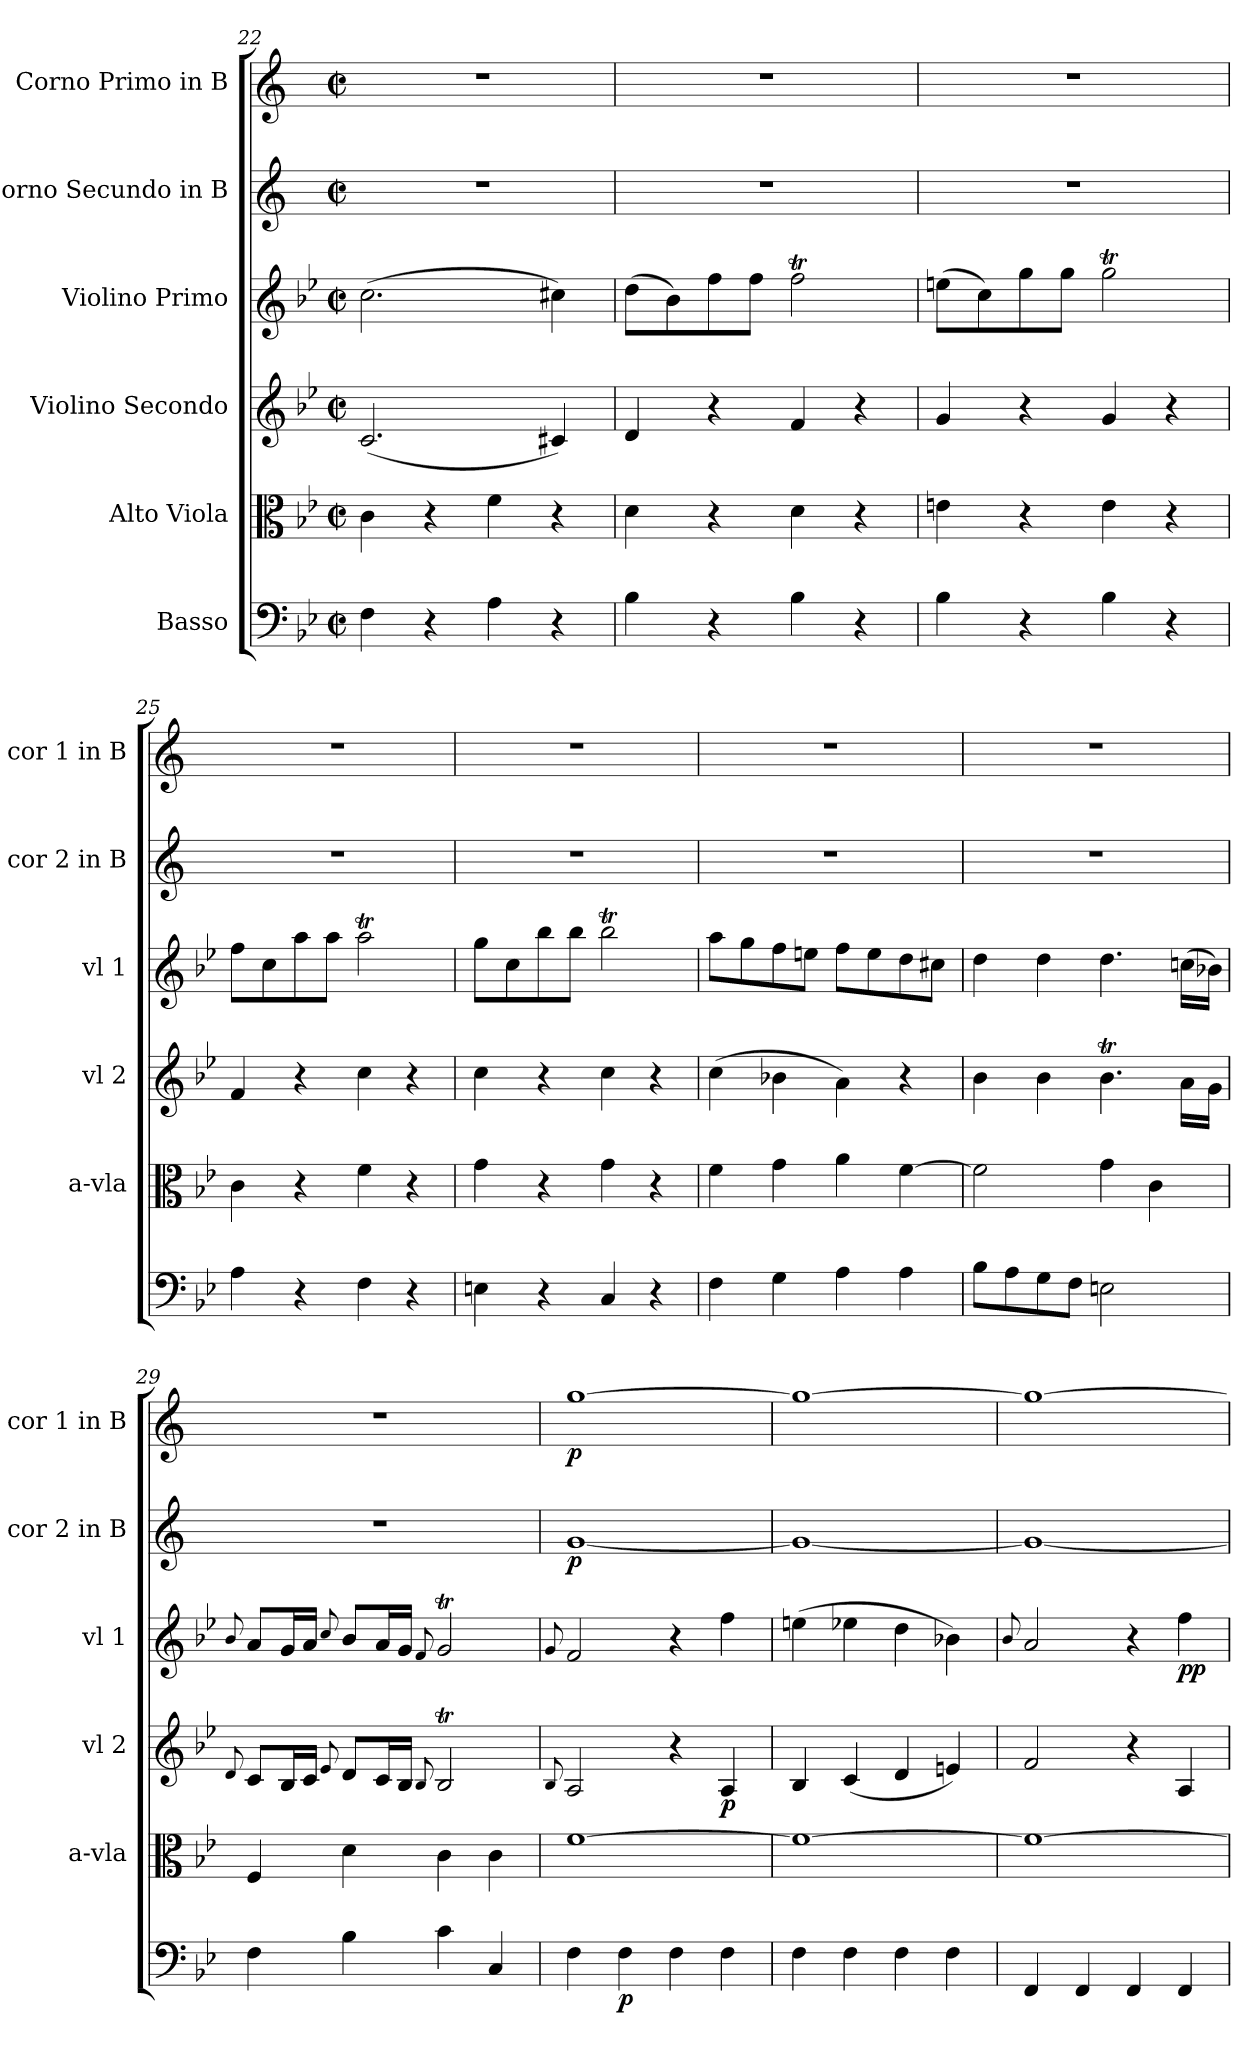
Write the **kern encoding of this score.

**kern	**dynam	**kern	**kern	**dynam	**kern	**dynam	**kern	**dynam	**kern	**dynam
*part6	*part6	*part5	*part4	*part4	*part3	*part3	*part2	*part2	*part1	*part1
*staff6	*staff6	*staff5	*staff4	*staff4	*staff3	*staff3	*staff2	*staff2	*staff1	*staff1
*I"Basso	*	*I"Alto Viola	*I"Violino Secondo	*	*I"Violino Primo	*	*I"Corno Secundo in B	*	*I"Corno Primo in B	*
*	*	*I'a-vla	*I'vl 2	*	*I'vl 1	*	*I'cor 2 in B	*	*I'cor 1 in B	*
*clefF4	*	*clefC3	*clefG2	*	*clefG2	*	*clefG2	*	*clefG2	*
*	*	*	*	*	*	*	*ITrd1c2	*	*ITrd1c2	*
*k[b-e-]	*	*k[b-e-]	*k[b-e-]	*	*k[b-e-]	*	*k[b-e-]	*	*k[b-e-]	*
*M2/2	*	*M2/2	*M2/2	*	*M2/2	*	*M2/2	*	*M2/2	*
*met(c|)	*	*met(c|)	*met(c|)	*	*met(c|)	*	*met(c|)	*	*met(c|)	*
=22	=22	=22	=22	=22	=22	=22	=22	=22	=22	=22
4F\	.	4c\	(2.c/	.	(2.cc\	.	1r	.	1r	.
4r	.	4r	.	.	.	.	.	.	.	.
4A\	.	4f\	.	.	.	.	.	.	.	.
4r	.	4r	4c#X/)	.	4cc#X\)	.	.	.	.	.
=23	=23	=23	=23	=23	=23	=23	=23	=23	=23	=23
4B-\	.	4d\	4d/	.	(8dd\L	.	1r	.	1r	.
.	.	.	.	.	8b-\)	.	.	.	.	.
4r	.	4r	4r	.	8ff\	.	.	.	.	.
.	.	.	.	.	8ff\J	.	.	.	.	.
4B-\	.	4d\	4f/	.	2ffT\	.	.	.	.	.
4r	.	4r	4r	.	.	.	.	.	.	.
=24	=24	=24	=24	=24	=24	=24	=24	=24	=24	=24
4B-\	.	4en\	4g/	.	(8een\L	.	1r	.	1r	.
.	.	.	.	.	8cc\)	.	.	.	.	.
4r	.	4r	4r	.	8gg\	.	.	.	.	.
.	.	.	.	.	8gg\J	.	.	.	.	.
4B-\	.	4e\	4g/	.	2ggT\	.	.	.	.	.
4r	.	4r	4r	.	.	.	.	.	.	.
=25	=25	=25	=25	=25	=25	=25	=25	=25	=25	=25
4A\	.	4c\	4f/	.	8ff\L	.	1r	.	1r	.
.	.	.	.	.	8cc\	.	.	.	.	.
4r	.	4r	4r	.	8aa\	.	.	.	.	.
.	.	.	.	.	8aa\J	.	.	.	.	.
4F\	.	4f\	4cc\	.	2aat\	.	.	.	.	.
4r	.	4r	4r	.	.	.	.	.	.	.
=26	=26	=26	=26	=26	=26	=26	=26	=26	=26	=26
4En\	.	4g\	4cc\	.	8gg\L	.	1r	.	1r	.
.	.	.	.	.	8cc\	.	.	.	.	.
4r	.	4r	4r	.	8bb-\	.	.	.	.	.
.	.	.	.	.	8bb-\J	.	.	.	.	.
4C/	.	4g\	4cc\	.	2bb-T\	.	.	.	.	.
4r	.	4r	4r	.	.	.	.	.	.	.
=27	=27	=27	=27	=27	=27	=27	=27	=27	=27	=27
4F\	.	4f\	(4cc\	.	8aa\L	.	1r	.	1r	.
.	.	.	.	.	8gg\	.	.	.	.	.
4G\	.	4g\	4b-X\	.	8ff\	.	.	.	.	.
.	.	.	.	.	8een\J	.	.	.	.	.
4A\	.	4a\	4a\)	.	8ff\L	.	.	.	.	.
.	.	.	.	.	8ee\	.	.	.	.	.
4A\	.	[4f\	4r	.	8dd\	.	.	.	.	.
.	.	.	.	.	8cc#X\J	.	.	.	.	.
=28	=28	=28	=28	=28	=28	=28	=28	=28	=28	=28
8B-\L	.	2f\]	4b-\	.	4dd\	.	1r	.	1r	.
8A\	.	.	.	.	.	.	.	.	.	.
8G\	.	.	4b-\	.	4dd\	.	.	.	.	.
8F\J	.	.	.	.	.	.	.	.	.	.
2En\	.	4g\	4.b-T\	.	4.dd\	.	.	.	.	.
.	.	4c\	.	.	.	.	.	.	.	.
.	.	.	16a\LL	.	(16ccn\LL	.	.	.	.	.
.	.	.	16g\JJ	.	16b-X\JJ)	.	.	.	.	.
=29	=29	=29	=29	=29	=29	=29	=29	=29	=29	=29
.	.	.	8qqd/	.	8qqb-/	.	.	.	.	.
4F\	.	4F/	8c/L	.	8a/L	.	1r	.	1r	.
.	.	.	16B-/L	.	16g/L	.	.	.	.	.
.	.	.	16c/JJ	.	16a/JJ	.	.	.	.	.
.	.	.	8qqe-/	.	8qqcc/	.	.	.	.	.
4B-\	.	4d\	8d/L	.	8b-/L	.	.	.	.	.
.	.	.	16c/L	.	16a/L	.	.	.	.	.
.	.	.	16B-/JJ	.	16g/JJ	.	.	.	.	.
.	.	.	8qqB-/	.	8qqf/	.	.	.	.	.
4c\	.	4c\	2B-T/	.	2gT/	.	.	.	.	.
4C/	.	4c\	.	.	.	.	.	.	.	.
=30	=30	=30	=30	=30	=30	=30	=30	=30	=30	=30
.	.	.	8qqB-/	.	8qqg/	.	.	.	.	.
4F\	.	[1f	2A/	.	2f/	.	[1f	p	[1ff	p
4F\	p	.	.	.	.	.	.	.	.	.
4F\	.	.	4r	.	4r	.	.	.	.	.
4F\	.	.	4A/	p	4ff\	.	.	.	.	.
=31	=31	=31	=31	=31	=31	=31	=31	=31	=31	=31
4F\	.	1f_	4B-/	.	(4een\	.	1f_	.	1ff_	.
4F\	.	.	(4c/	.	4ee-X\	.	.	.	.	.
4F\	.	.	4d/	.	4dd\	.	.	.	.	.
4F\	.	.	4en/)	.	4b-X\)	.	.	.	.	.
=32	=32	=32	=32	=32	=32	=32	=32	=32	=32	=32
.	.	.	.	.	8qqb-/	.	.	.	.	.
4FF/	.	1f_	2f/	.	2a/	.	1f_	.	1ff_	.
4FF/	.	.	.	.	.	.	.	.	.	.
4FF/	.	.	4r	.	4r	.	.	.	.	.
4FF/	.	.	4A/	.	4ff\	pp	.	.	.	.
=	=	=	=	=	=	=	=	=	=	=
*-	*-	*-	*-	*-	*-	*-	*-	*-	*-	*-
